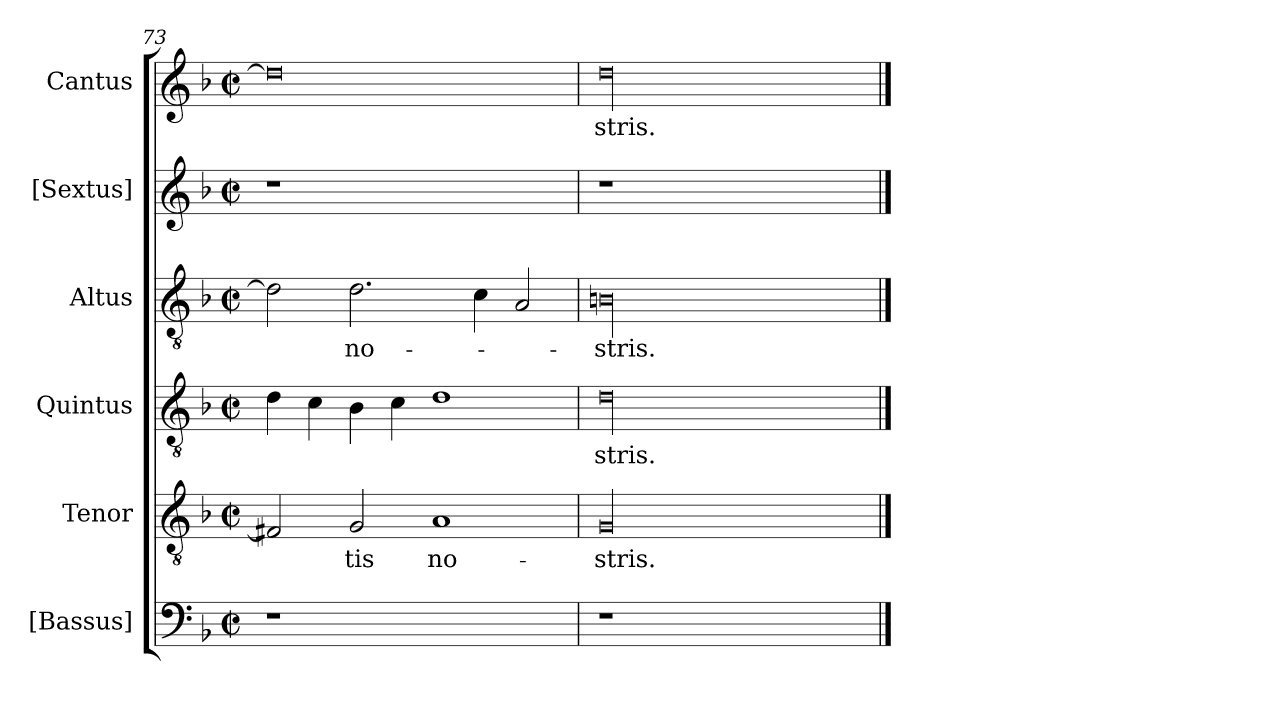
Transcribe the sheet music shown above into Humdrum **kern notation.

**kern	**kern	**text	**kern	**text	**kern	**text	**kern	**kern	**text
*part6	*part5	*part5	*part4	*part4	*part3	*part3	*part2	*part1	*part1
*staff6	*staff5	*staff5	*staff4	*staff4	*staff3	*staff3	*staff2	*staff1	*staff1
*I"[Bassus]	*I"Tenor	*	*I"Quintus	*	*I"Altus	*	*I"[Sextus]	*I"Cantus	*
*I'[B]	*I'T	*	*I'Q	*	*I'A	*	*I'[S]	*I'C	*
*clefF4	*clefGv2	*	*clefGv2	*	*clefGv2	*	*clefG2	*clefG2	*
*k[b-]	*k[b-]	*	*k[b-]	*	*k[b-]	*	*k[b-]	*k[b-]	*
*F:	*F:	*	*F:	*	*F:	*	*F:	*F:	*
*M2/2	*M2/2	*	*M2/2	*	*M2/2	*	*M2/2	*M2/2	*
*met(c|)	*met(c|)	*	*met(c|)	*	*met(c|)	*	*met(c|)	*met(c|)	*
=73	=73	=73	=73	=73	=73	=73	=73	=73	=73
1r	2F#X/]	.	4d\	.	2d\]	.	1r	0dd\]	.
.	.	.	4c\	.	.	.	.	.	.
.	2G/	-tis	4B-\	.	2.d\	no-	.	.	.
.	.	.	4c\	.	.	.	.	.	.
1ryy	1A/	no-	1d\	.	.	.	1ryy	.	.
.	.	.	.	.	4c\	.	.	.	.
.	.	.	.	.	2A/	.	.	.	.
=74	=74	=74	=74	=74	=74	=74	=74	=74	=74
1r	00G/	-stris.	00d\	-stris.	00Bn\	-stris.	1r	00dd\	-stris.
0.ryy	.	.	.	.	.	.	0.ryy	.	.
==	==	==	==	==	==	==	==	==	==
*-	*-	*-	*-	*-	*-	*-	*-	*-	*-
